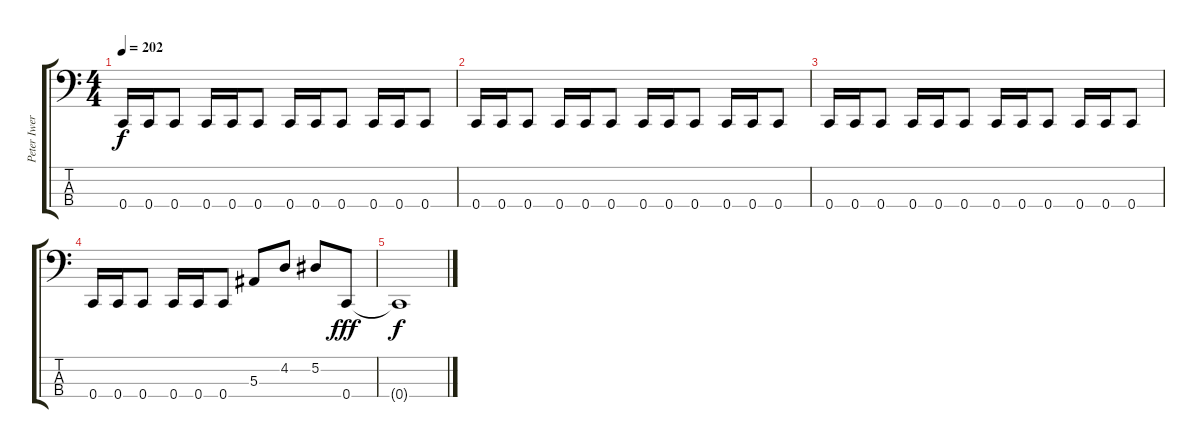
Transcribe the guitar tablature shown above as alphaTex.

\track ("Peter Iwers" "Peter Iwer") {instrument electricbasspick}
\staff {score tabs}
\tuning (Eb2 Bb1 F1 C1) {hide}
\ts (4 4)
\tempo 202
\clef f4
\ks c
0.4.16{dy f} 0.4.16 0.4.8 0.4.16 0.4.16 0.4.8 0.4.16 0.4.16 0.4.8 0.4.16 0.4.16 0.4.8 |
0.4.16 0.4.16 0.4.8 0.4.16 0.4.16 0.4.8 0.4.16 0.4.16 0.4.8 0.4.16 0.4.16 0.4.8 |
0.4.16 0.4.16 0.4.8 0.4.16 0.4.16 0.4.8 0.4.16 0.4.16 0.4.8 0.4.16 0.4.16 0.4.8 |
0.4.16 0.4.16 0.4.8 0.4.16 0.4.16 0.4.8 5.3.8 4.2.8 5.2.8 0.4.8{dy fff} |
0.4{t}.1{dy f}
